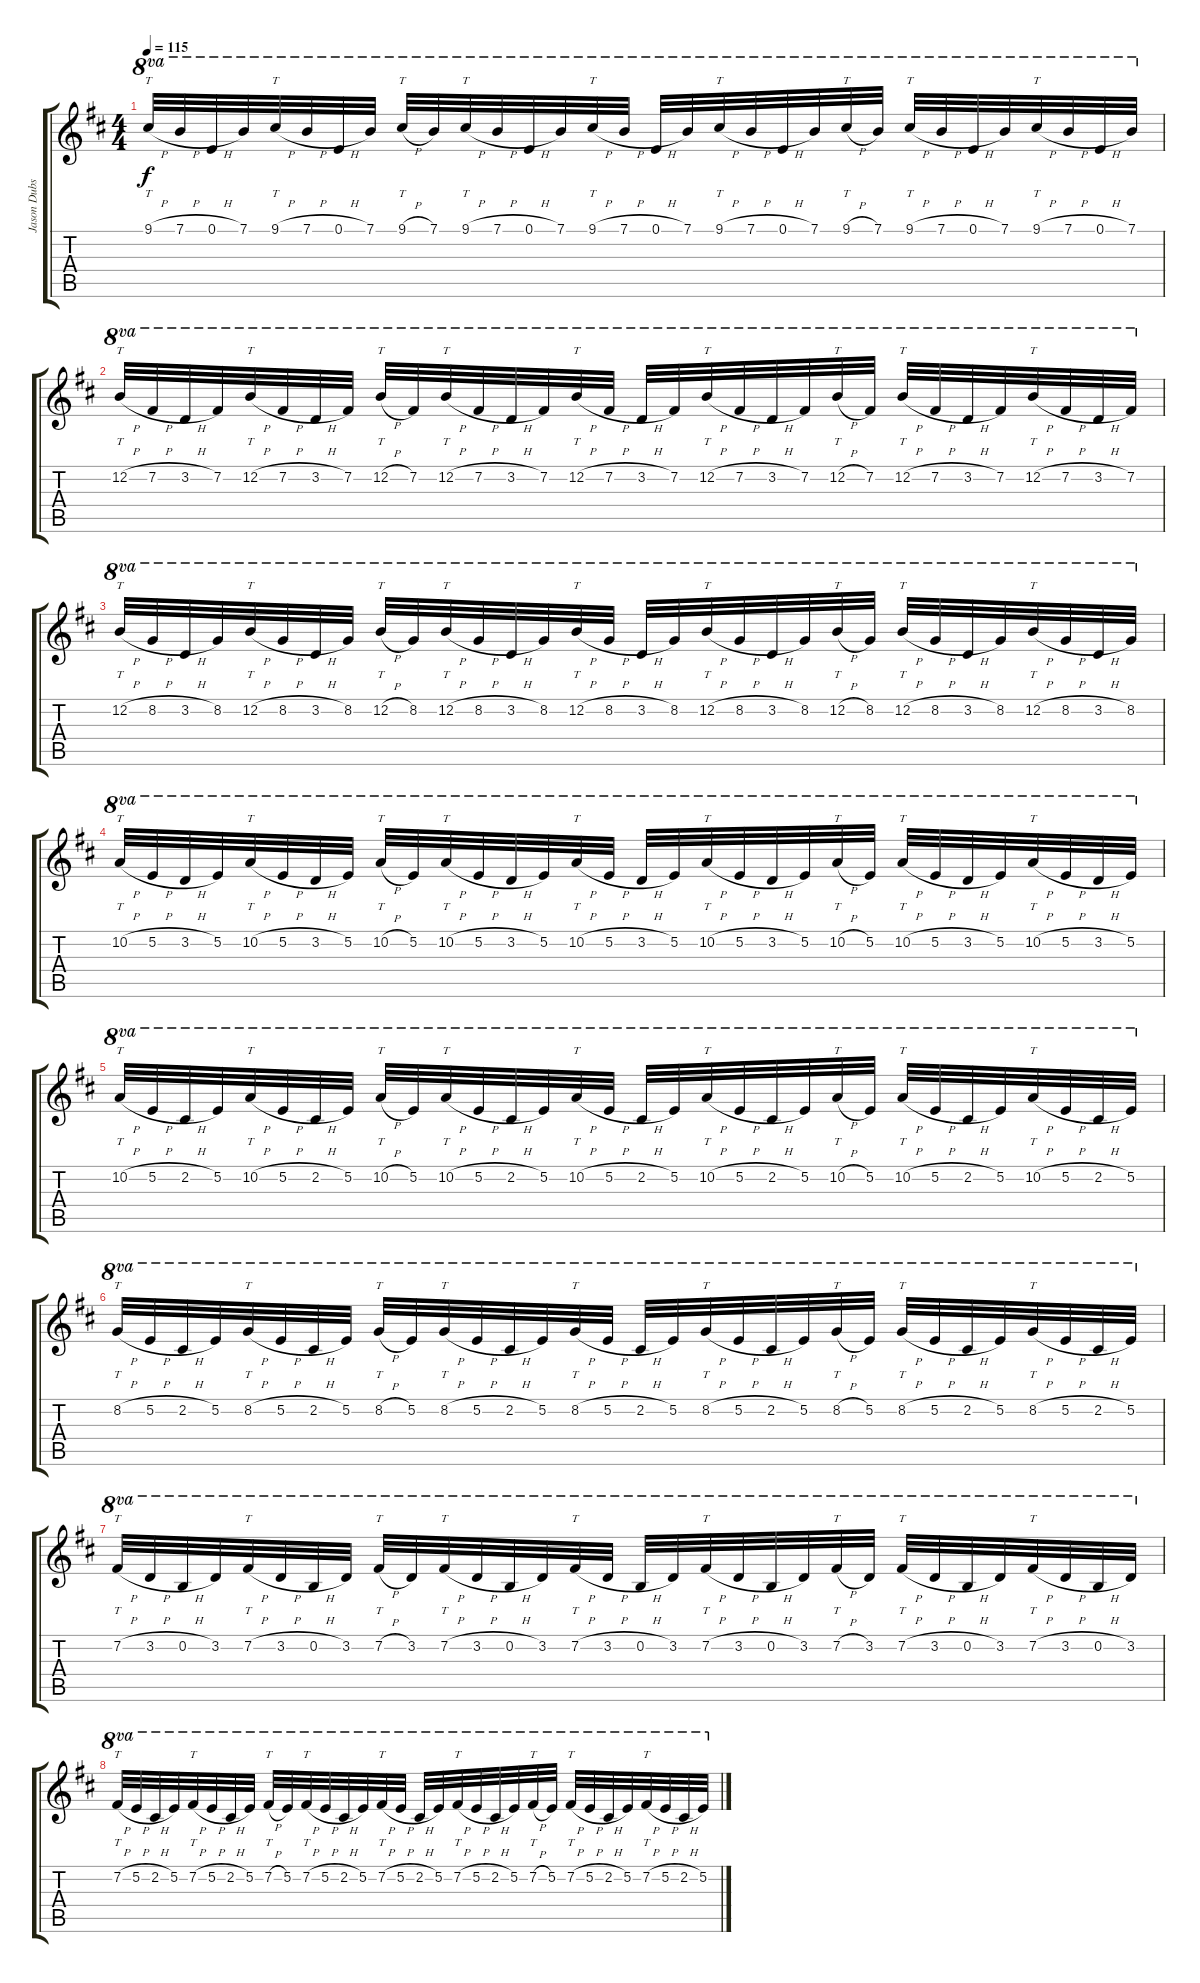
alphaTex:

\track ("Jason Dubs" "Jason Dubs") {instrument overdrivenguitar}
\staff {score tabs}
\tuning (E4 B3 G3 D3 A2 E2) {hide}
\ts (4 4)
\tempo 115
\clef g2
\ks bminor
9.1{h}.32{tt ot 8va dy f} 7.1{h}.32{ot 8va} 0.1{h}.32{ot 8va} 7.1.32{ot 8va} 9.1{h}.32{tt ot 8va} 7.1{h}.32{ot 8va} 0.1{h}.32{ot 8va} 7.1.32{ot 8va} 9.1{h}.32{tt ot 8va} 7.1.32{ot 8va} 9.1{h}.32{tt ot 8va} 7.1{h}.32{ot 8va} 0.1{h}.32{ot 8va} 7.1.32{ot 8va} 9.1{h}.32{tt ot 8va} 7.1{h}.32{ot 8va} 0.1{h}.32{ot 8va} 7.1.32{ot 8va} 9.1{h}.32{tt ot 8va} 7.1{h}.32{ot 8va} 0.1{h}.32{ot 8va} 7.1.32{ot 8va} 9.1{h}.32{tt ot 8va} 7.1.32{ot 8va} 9.1{h}.32{tt ot 8va} 7.1{h}.32{ot 8va} 0.1{h}.32{ot 8va} 7.1.32{ot 8va} 9.1{h}.32{tt ot 8va} 7.1{h}.32{ot 8va} 0.1{h}.32{ot 8va} 7.1.32{ot 8va} |
12.2{h}.32{tt ot 8va} 7.2{h}.32{ot 8va} 3.2{h}.32{ot 8va} 7.2.32{ot 8va} 12.2{h}.32{tt ot 8va} 7.2{h}.32{ot 8va} 3.2{h}.32{ot 8va} 7.2.32{ot 8va} 12.2{h}.32{tt ot 8va} 7.2.32{ot 8va} 12.2{h}.32{tt ot 8va} 7.2{h}.32{ot 8va} 3.2{h}.32{ot 8va} 7.2.32{ot 8va} 12.2{h}.32{tt ot 8va} 7.2{h}.32{ot 8va} 3.2{h}.32{ot 8va} 7.2.32{ot 8va} 12.2{h}.32{tt ot 8va} 7.2{h}.32{ot 8va} 3.2{h}.32{ot 8va} 7.2.32{ot 8va} 12.2{h}.32{tt ot 8va} 7.2.32{ot 8va} 12.2{h}.32{tt ot 8va} 7.2{h}.32{ot 8va} 3.2{h}.32{ot 8va} 7.2.32{ot 8va} 12.2{h}.32{tt ot 8va} 7.2{h}.32{ot 8va} 3.2{h}.32{ot 8va} 7.2.32{ot 8va} |
12.2{h}.32{tt ot 8va} 8.2{h}.32{ot 8va} 3.2{h}.32{ot 8va} 8.2.32{ot 8va} 12.2{h}.32{tt ot 8va} 8.2{h}.32{ot 8va} 3.2{h}.32{ot 8va} 8.2.32{ot 8va} 12.2{h}.32{tt ot 8va} 8.2.32{ot 8va} 12.2{h}.32{tt ot 8va} 8.2{h}.32{ot 8va} 3.2{h}.32{ot 8va} 8.2.32{ot 8va} 12.2{h}.32{tt ot 8va} 8.2{h}.32{ot 8va} 3.2{h}.32{ot 8va} 8.2.32{ot 8va} 12.2{h}.32{tt ot 8va} 8.2{h}.32{ot 8va} 3.2{h}.32{ot 8va} 8.2.32{ot 8va} 12.2{h}.32{tt ot 8va} 8.2.32{ot 8va} 12.2{h}.32{tt ot 8va} 8.2{h}.32{ot 8va} 3.2{h}.32{ot 8va} 8.2.32{ot 8va} 12.2{h}.32{tt ot 8va} 8.2{h}.32{ot 8va} 3.2{h}.32{ot 8va} 8.2.32{ot 8va} |
10.2{h}.32{tt ot 8va} 5.2{h}.32{ot 8va} 3.2{h}.32{ot 8va} 5.2.32{ot 8va} 10.2{h}.32{tt ot 8va} 5.2{h}.32{ot 8va} 3.2{h}.32{ot 8va} 5.2.32{ot 8va} 10.2{h}.32{tt ot 8va} 5.2.32{ot 8va} 10.2{h}.32{tt ot 8va} 5.2{h}.32{ot 8va} 3.2{h}.32{ot 8va} 5.2.32{ot 8va} 10.2{h}.32{tt ot 8va} 5.2{h}.32{ot 8va} 3.2{h}.32{ot 8va} 5.2.32{ot 8va} 10.2{h}.32{tt ot 8va} 5.2{h}.32{ot 8va} 3.2{h}.32{ot 8va} 5.2.32{ot 8va} 10.2{h}.32{tt ot 8va} 5.2.32{ot 8va} 10.2{h}.32{tt ot 8va} 5.2{h}.32{ot 8va} 3.2{h}.32{ot 8va} 5.2.32{ot 8va} 10.2{h}.32{tt ot 8va} 5.2{h}.32{ot 8va} 3.2{h}.32{ot 8va} 5.2.32{ot 8va} |
10.2{h}.32{tt ot 8va} 5.2{h}.32{ot 8va} 2.2{h}.32{ot 8va} 5.2.32{ot 8va} 10.2{h}.32{tt ot 8va} 5.2{h}.32{ot 8va} 2.2{h}.32{ot 8va} 5.2.32{ot 8va} 10.2{h}.32{tt ot 8va} 5.2.32{ot 8va} 10.2{h}.32{tt ot 8va} 5.2{h}.32{ot 8va} 2.2{h}.32{ot 8va} 5.2.32{ot 8va} 10.2{h}.32{tt ot 8va} 5.2{h}.32{ot 8va} 2.2{h}.32{ot 8va} 5.2.32{ot 8va} 10.2{h}.32{tt ot 8va} 5.2{h}.32{ot 8va} 2.2{h}.32{ot 8va} 5.2.32{ot 8va} 10.2{h}.32{tt ot 8va} 5.2.32{ot 8va} 10.2{h}.32{tt ot 8va} 5.2{h}.32{ot 8va} 2.2{h}.32{ot 8va} 5.2.32{ot 8va} 10.2{h}.32{tt ot 8va} 5.2{h}.32{ot 8va} 2.2{h}.32{ot 8va} 5.2.32{ot 8va} |
8.2{h}.32{tt ot 8va} 5.2{h}.32{ot 8va} 2.2{h}.32{ot 8va} 5.2.32{ot 8va} 8.2{h}.32{tt ot 8va} 5.2{h}.32{ot 8va} 2.2{h}.32{ot 8va} 5.2.32{ot 8va} 8.2{h}.32{tt ot 8va} 5.2.32{ot 8va} 8.2{h}.32{tt ot 8va} 5.2{h}.32{ot 8va} 2.2{h}.32{ot 8va} 5.2.32{ot 8va} 8.2{h}.32{tt ot 8va} 5.2{h}.32{ot 8va} 2.2{h}.32{ot 8va} 5.2.32{ot 8va} 8.2{h}.32{tt ot 8va} 5.2{h}.32{ot 8va} 2.2{h}.32{ot 8va} 5.2.32{ot 8va} 8.2{h}.32{tt ot 8va} 5.2.32{ot 8va} 8.2{h}.32{tt ot 8va} 5.2{h}.32{ot 8va} 2.2{h}.32{ot 8va} 5.2.32{ot 8va} 8.2{h}.32{tt ot 8va} 5.2{h}.32{ot 8va} 2.2{h}.32{ot 8va} 5.2.32{ot 8va} |
7.2{h}.32{tt ot 8va} 3.2{h}.32{ot 8va} 0.2{h}.32{ot 8va} 3.2.32{ot 8va} 7.2{h}.32{tt ot 8va} 3.2{h}.32{ot 8va} 0.2{h}.32{ot 8va} 3.2.32{ot 8va} 7.2{h}.32{tt ot 8va} 3.2.32{ot 8va} 7.2{h}.32{tt ot 8va} 3.2{h}.32{ot 8va} 0.2{h}.32{ot 8va} 3.2.32{ot 8va} 7.2{h}.32{tt ot 8va} 3.2{h}.32{ot 8va} 0.2{h}.32{ot 8va} 3.2.32{ot 8va} 7.2{h}.32{tt ot 8va} 3.2{h}.32{ot 8va} 0.2{h}.32{ot 8va} 3.2.32{ot 8va} 7.2{h}.32{tt ot 8va} 3.2.32{ot 8va} 7.2{h}.32{tt ot 8va} 3.2{h}.32{ot 8va} 0.2{h}.32{ot 8va} 3.2.32{ot 8va} 7.2{h}.32{tt ot 8va} 3.2{h}.32{ot 8va} 0.2{h}.32{ot 8va} 3.2.32{ot 8va} |
7.2{h}.32{tt ot 8va} 5.2{h}.32{ot 8va} 2.2{h}.32{ot 8va} 5.2.32{ot 8va} 7.2{h}.32{tt ot 8va} 5.2{h}.32{ot 8va} 2.2{h}.32{ot 8va} 5.2.32{ot 8va} 7.2{h}.32{tt ot 8va} 5.2.32{ot 8va} 7.2{h}.32{tt ot 8va} 5.2{h}.32{ot 8va} 2.2{h}.32{ot 8va} 5.2.32{ot 8va} 7.2{h}.32{tt ot 8va} 5.2{h}.32{ot 8va} 2.2{h}.32{ot 8va} 5.2.32{ot 8va} 7.2{h}.32{tt ot 8va} 5.2{h}.32{ot 8va} 2.2{h}.32{ot 8va} 5.2.32{ot 8va} 7.2{h}.32{tt ot 8va} 5.2.32{ot 8va} 7.2{h}.32{tt ot 8va} 5.2{h}.32{ot 8va} 2.2{h}.32{ot 8va} 5.2.32{ot 8va} 7.2{h}.32{tt ot 8va} 5.2{h}.32{ot 8va} 2.2{h}.32{ot 8va} 5.2.32{ot 8va}
